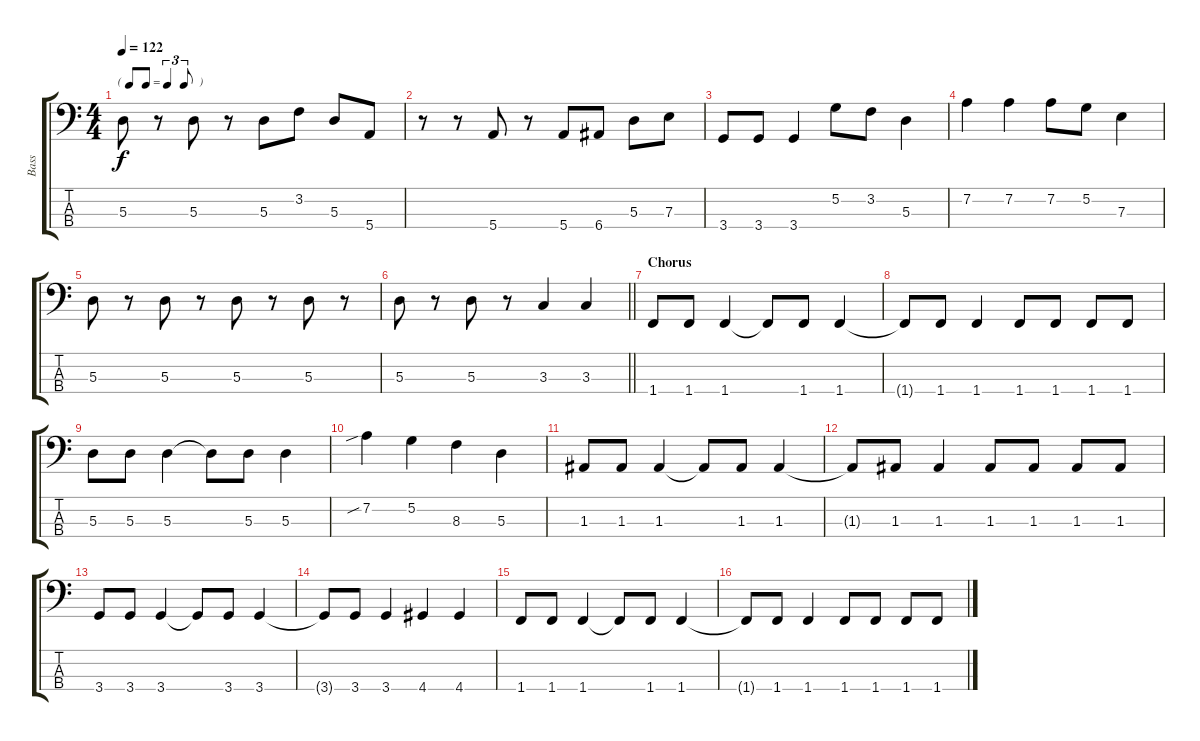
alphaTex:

\track ("Bass" "Bass") {instrument electricbassfinger}
\staff {score tabs}
\tuning (G2 D2 A1 E1) {hide}
\ts (4 4)
\tf triplet8th
\tempo 122
\clef f4
\ks c
5.3.8{dy f} r.8 5.3.8 r.8 5.3.8 3.2.8 5.3.8 5.4.8 |
r.8 r.8 5.4.8 r.8 5.4.8 6.4.8 5.3.8 7.3.8 |
3.4.8 3.4.8 3.4.4 5.2.8 3.2.8 5.3.4 |
7.2.4 7.2.4 7.2.8 5.2.8 7.3.4 |
5.3.8 r.8 5.3.8 r.8 5.3.8 r.8 5.3.8 r.8 |
\barLineRight lightlight
5.3.8 r.8 5.3.8 r.8 3.3.4 3.3.4 |
\section ("" "Chorus")
1.4.8 1.4.8 1.4.4 1.4{t}.8 1.4.8 1.4.4 |
1.4{t}.8 1.4.8 1.4.4 1.4.8 1.4.8 1.4.8 1.4.8 |
5.3.8 5.3.8 5.3.4 5.3{t}.8 5.3.8 5.3.4 |
7.2{sib}.4 5.2.4 8.3.4 5.3.4 |
1.3.8 1.3.8 1.3.4 1.3{t}.8 1.3.8 1.3.4 |
1.3{t}.8 1.3.8 1.3.4 1.3.8 1.3.8 1.3.8 1.3.8 |
3.4.8 3.4.8 3.4.4 3.4{t}.8 3.4.8 3.4.4 |
3.4{t}.8 3.4.8 3.4.4 4.4.4 4.4.4 |
1.4.8 1.4.8 1.4.4 1.4{t}.8 1.4.8 1.4.4 |
1.4{t}.8 1.4.8 1.4.4 1.4.8 1.4.8 1.4.8 1.4.8
